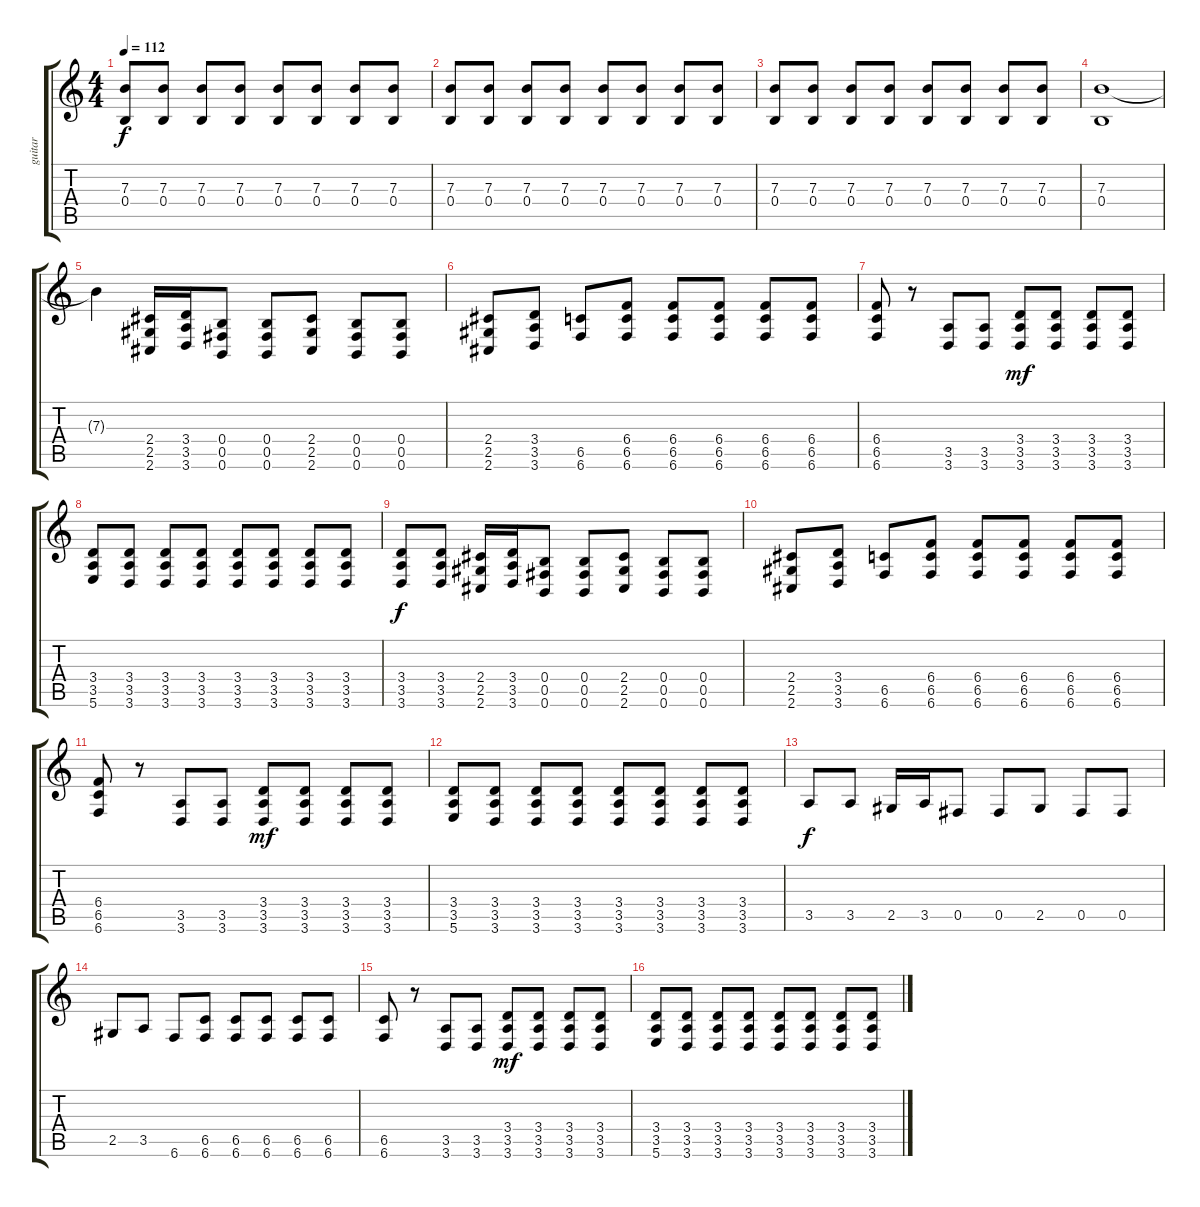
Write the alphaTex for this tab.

\track ("guitar" "guitar") {instrument electricguitarclean}
\staff {score tabs}
\tuning (Db4 Ab3 E3 B2 Gb2 B1) {hide}
\ts (4 4)
\tempo 112
\clef g2
\ks c
(7.3 0.4).8{dy f} (7.3 0.4).8 (7.3 0.4).8 (7.3 0.4).8 (7.3 0.4).8 (7.3 0.4).8 (7.3 0.4).8 (7.3 0.4).8 |
(7.3 0.4).8 (7.3 0.4).8 (7.3 0.4).8 (7.3 0.4).8 (7.3 0.4).8 (7.3 0.4).8 (7.3 0.4).8 (7.3 0.4).8 |
(7.3 0.4).8 (7.3 0.4).8 (7.3 0.4).8 (7.3 0.4).8 (7.3 0.4).8 (7.3 0.4).8 (7.3 0.4).8 (7.3 0.4).8 |
(7.3 0.4).1 |
7.3{t}.4 (2.4 2.5 2.6).16{instrument distortionguitar} (3.4 3.5 3.6).16 (0.4 0.5 0.6).8 (0.4 0.5 0.6).8 (2.4 2.5 2.6).8 (0.4 0.5 0.6).8 (0.4 0.5 0.6).8 |
(2.4 2.5 2.6).8 (3.4 3.5 3.6).8 (6.5 6.6).8 (6.4 6.5 6.6).8 (6.4 6.5 6.6).8 (6.4 6.5 6.6).8 (6.4 6.5 6.6).8 (6.4 6.5 6.6).8 |
(6.4 6.5 6.6).8 r.8 (3.5 3.6).8 (3.5 3.6).8 (3.4 3.5 3.6).8{dy mf} (3.4 3.5 3.6).8 (3.4 3.5 3.6).8 (3.4 3.5 3.6).8 |
(3.4 3.5 5.6).8 (3.4 3.5 3.6).8 (3.4 3.5 3.6).8 (3.4 3.5 3.6).8 (3.4 3.5 3.6).8 (3.4 3.5 3.6).8 (3.4 3.5 3.6).8 (3.4 3.5 3.6).8 |
(3.4 3.5 3.6).8{dy f} (3.4 3.5 3.6).8 (2.4 2.5 2.6).16 (3.4 3.5 3.6).16 (0.4 0.5 0.6).8 (0.4 0.5 0.6).8 (2.4 2.5 2.6).8 (0.4 0.5 0.6).8 (0.4 0.5 0.6).8 |
(2.4 2.5 2.6).8 (3.4 3.5 3.6).8 (6.5 6.6).8 (6.4 6.5 6.6).8 (6.4 6.5 6.6).8 (6.4 6.5 6.6).8 (6.4 6.5 6.6).8 (6.4 6.5 6.6).8 |
(6.4 6.5 6.6).8 r.8 (3.5 3.6).8 (3.5 3.6).8 (3.4 3.5 3.6).8{dy mf} (3.4 3.5 3.6).8 (3.4 3.5 3.6).8 (3.4 3.5 3.6).8 |
(3.4 3.5 5.6).8 (3.4 3.5 3.6).8 (3.4 3.5 3.6).8 (3.4 3.5 3.6).8 (3.4 3.5 3.6).8 (3.4 3.5 3.6).8 (3.4 3.5 3.6).8 (3.4 3.5 3.6).8 |
3.5.8{dy f} 3.5.8 2.5.16 3.5.16 0.5.8 0.5.8 2.5.8 0.5.8 0.5.8 |
2.5.8 3.5.8 6.6.8 (6.5 6.6).8 (6.5 6.6).8 (6.5 6.6).8 (6.5 6.6).8 (6.5 6.6).8 |
(6.5 6.6).8 r.8 (3.5 3.6).8 (3.5 3.6).8 (3.4 3.5 3.6).8{dy mf} (3.4 3.5 3.6).8 (3.4 3.5 3.6).8 (3.4 3.5 3.6).8 |
(3.4 3.5 5.6).8 (3.4 3.5 3.6).8 (3.4 3.5 3.6).8 (3.4 3.5 3.6).8 (3.4 3.5 3.6).8 (3.4 3.5 3.6).8 (3.4 3.5 3.6).8 (3.4 3.5 3.6).8
